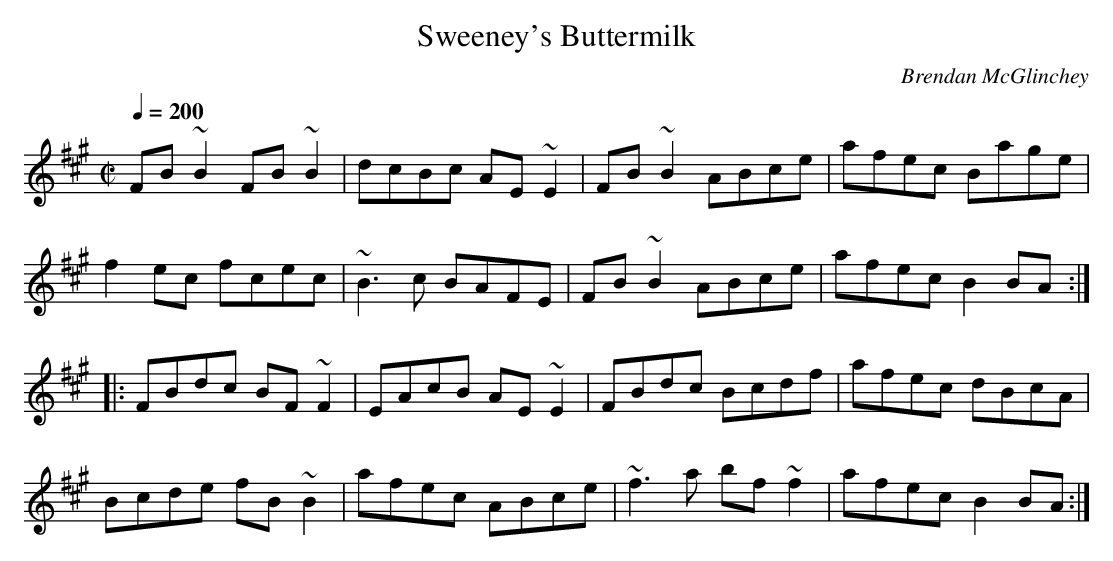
X:1
T:Sweeney's Buttermilk
C:Brendan McGlinchey
M:C|
L:1/8
Q:1/4=200
K:Bdor
FB~B2 FB~B2|dcBc AE~E2|FB~B2 ABce|afec Bage|
f2ec fcec|~B3c BAFE|FB~B2 ABce|afec B2BA:|
|:FBdc BF~F2|EAcB AE~E2|FBdc Bcdf|afec dBcA|
Bcde fB~B2|afec ABce|~f3a bf~f2|afec B2BA:|
